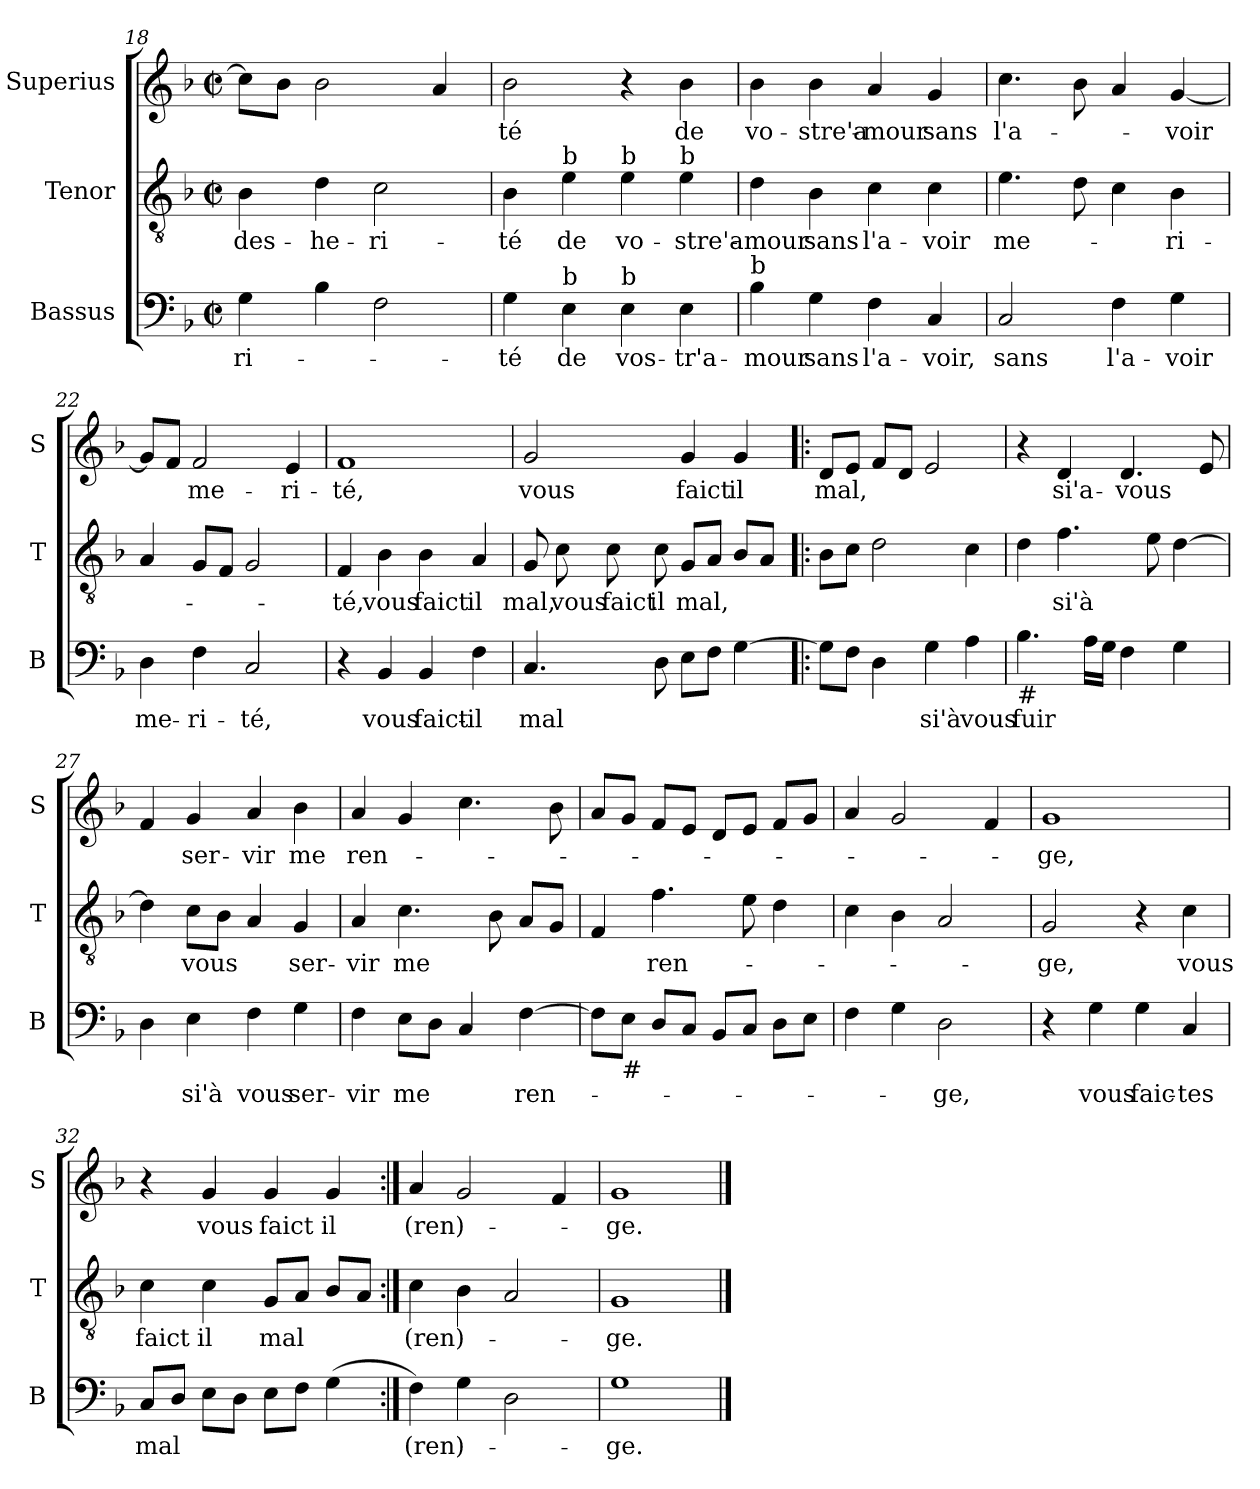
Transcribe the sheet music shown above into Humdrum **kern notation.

**kern	**text	**kern	**text	**kern	**text
*part3	*part3	*part2	*part2	*part1	*part1
*staff3	*staff3	*staff2	*staff2	*staff1	*staff1
*I"Bassus	*	*I"Tenor	*	*I"Superius	*
*I'B	*	*I'T	*	*I'S	*
*clefF4	*	*clefGv2	*	*clefG2	*
*k[b-]	*	*k[b-]	*	*k[b-]	*
*F:	*	*F:	*	*F:	*
*M2/2	*	*M2/2	*	*M2/2	*
*met(c|)	*	*met(c|)	*	*met(c|)	*
=18	=18	=18	=18	=18	=18
!	!LO:LY:b	!	!LO:LY:b	!	!
4G\	-ri-	4B-\	des-	8cc\L]	.
.	.	.	.	8b-\J	.
!	!	!	!LO:LY:b	!	!
4B-\	.	4d\	-he-	2b-\	.
!	!	!	!LO:LY:b	!	!
2F\	.	2c\	-ri-	.	.
.	.	.	.	4a/	.
=19	=19	=19	=19	=19	=19
!	!LO:LY:b	!	!LO:LY:b	!	!LO:LY:b
4G\	-té	4B-\	-té	2b-\	-té
!	!	!LO:TX:a:t=b	!	!	!
!LO:TX:a:t=b	!	!	!	!	!
!	!LO:LY:b	!	!LO:LY:b	!	!
4E\	de	4e\	de	.	.
!	!	!LO:TX:a:t=b	!	!	!
!LO:TX:a:t=b	!	!	!	!	!
!	!LO:LY:b	!	!LO:LY:b	!	!
4E\	vos-	4e\	vo-	4r	.
!	!	!LO:TX:a:t=b	!	!	!
!	!LO:LY:b	!	!LO:LY:b	!	!LO:LY:b
4E\	-tr'a-	4e\	-stre'a-	4b-\	de
=20	=20	=20	=20	=20	=20
!LO:TX:a:t=b	!	!	!	!	!
!	!LO:LY:b	!	!LO:LY:b	!	!LO:LY:b
4B-\	-mour	4d\	-mour	4b-\	vo-
!	!LO:LY:b	!	!LO:LY:b	!	!LO:LY:b
4G\	sans	4B-\	sans	4b-\	-stre'a-
!	!LO:LY:b	!	!LO:LY:b	!	!LO:LY:b
4F\	l'a-	4c\	l'a-	4a/	-mour
!	!LO:LY:b	!	!LO:LY:b	!	!LO:LY:b
4C/	-voir,	4c\	-voir	4g/	sans
!!LO:LB:g=z
=21	=21	=21	=21	=21	=21
!	!LO:LY:b	!	!LO:LY:b	!	!LO:LY:b
2C/	sans	4.e\	me-	4.cc\	l'a-
.	.	8d\	.	8b-\	.
!	!LO:LY:b	!	!	!	!
4F\	l'a-	4c\	.	4a/	.
!	!LO:LY:b	!	!LO:LY:b	!	!LO:LY:b
4G\	-voir	4B-\	-ri-	[4g/	-voir
=22	=22	=22	=22	=22	=22
!	!LO:LY:b	!	!	!	!
4D\	me-	4A/	.	8g/L]	.
.	.	.	.	8f/J	.
!	!LO:LY:b	!	!	!	!LO:LY:b
4F\	-ri-	8G/L	.	2f/	me-
.	.	8F/J	.	.	.
!	!LO:LY:b	!	!	!	!
2C/	-té,	2G/	.	.	.
!	!	!	!	!	!LO:LY:b
.	.	.	.	4e/	-ri-
=23	=23	=23	=23	=23	=23
!	!	!	!LO:LY:b	!	!LO:LY:b
4r	.	4F/	-té,	1f	-té,
!	!LO:LY:b	!	!LO:LY:b	!	!
4BB-/	vous	4B-\	vous	.	.
!	!LO:LY:b	!	!LO:LY:b	!	!
4BB-/	faict-	4B-\	faict	.	.
!	!LO:LY:b	!	!LO:LY:b	!	!
4F\	-il	4A/	il	.	.
=24	=24	=24	=24	=24	=24
!	!LO:LY:b	!	!LO:LY:b	!	!LO:LY:b
4.C/	mal	8G/	mal,	2g/	vous
!	!	!	!LO:LY:b	!	!
.	.	8c\	vous	.	.
!	!	!	!LO:LY:b	!	!
.	.	8c\	faict	.	.
!	!	!	!LO:LY:b	!	!
8D\	.	8c\	il	.	.
!	!	!	!LO:LY:b	!	!LO:LY:b
8E\L	.	8G/L	mal,	4g/	faict
8F\J	.	8A/J	.	.	.
!	!	!	!	!	!LO:LY:b
[4G\	.	8B-/L	.	4g/	il
.	.	8A/J	.	.	.
!!LO:LB:g=z
=25!|:	=25!|:	=25!|:	=25!|:	=25!|:	=25!|:
!	!	!	!	!	!LO:LY:b
8G\L]	.	8B-\L	.	8d/L	mal,
8F\J	.	8c\J	.	8e/J	.
4D\	.	2d\	.	8f/L	.
.	.	.	.	8d/J	.
!	!LO:LY:b	!	!	!	!
4G\	si'à	.	.	2e/	.
!	!LO:LY:b	!	!	!	!
4A\	vous	4c\	.	.	.
=26	=26	=26	=26	=26	=26
!LO:TX:b:t=#	!	!	!	!	!
!	!LO:LY:b	!	!	!	!
4.B-\	fuir	4d\	.	4r	.
!	!	!	!LO:LY:b	!	!LO:LY:b
.	.	4.f\	si'à	4d/	si'a-
16A\LL	.	.	.	.	.
16G\JJ	.	.	.	.	.
!	!	!	!	!	!LO:LY:b
4F\	.	.	.	4.d/	-vous
.	.	8e\	.	.	.
4G\	.	[4d\	.	.	.
.	.	.	.	8e/	.
=27	=27	=27	=27	=27	=27
4D\	.	4d\]	.	4f/	.
!	!LO:LY:b	!	!LO:LY:b	!	!LO:LY:b
4E\	si'à	8c\L	vous	4g/	ser-
.	.	8B-\J	.	.	.
!	!LO:LY:b	!	!	!	!LO:LY:b
4F\	vous	4A/	.	4a/	-vir
!	!LO:LY:b	!	!LO:LY:b	!	!LO:LY:b
4G\	ser-	4G/	ser-	4b-\	me
=28	=28	=28	=28	=28	=28
!	!LO:LY:b	!	!LO:LY:b	!	!LO:LY:b
4F\	-vir	4A/	-vir	4a/	ren-
!	!LO:LY:b	!	!LO:LY:b	!	!
8E\L	me	4.c\	me	4g/	.
8D\J	.	.	.	.	.
4C/	.	.	.	4.cc\	.
.	.	8B-\	.	.	.
!	!LO:LY:b	!	!	!	!
[4F\	ren-	8A/L	.	.	.
.	.	8G/J	.	8b-\	.
=29	=29	=29	=29	=29	=29
8F\L]	.	4F/	.	8a/L	.
!LO:TX:b:t=#	!	!	!	!	!
8E\J	.	.	.	8g/J	.
!	!	!	!LO:LY:b	!	!
8D/L	.	4.f\	ren-	8f/L	.
8C/J	.	.	.	8e/J	.
8BB-/L	.	.	.	8d/L	.
8C/J	.	8e\	.	8e/J	.
8D\L	.	4d\	.	8f/L	.
8E\J	.	.	.	8g/J	.
!!LO:LB:g=z
=30	=30	=30	=30	=30	=30
4F\	.	4c\	.	4a/	.
4G\	.	4B-\	.	2g/	.
!	!LO:LY:b	!	!	!	!
2D\	-ge,	2A/	.	.	.
.	.	.	.	4f/	.
=31	=31	=31	=31	=31	=31
!	!	!	!LO:LY:b	!	!LO:LY:b
4r	.	2G/	-ge,	1g	-ge,
!	!LO:LY:b	!	!	!	!
4G\	vous	.	.	.	.
!	!LO:LY:b	!	!	!	!
4G\	faic-	4r	.	.	.
!	!LO:LY:b	!	!LO:LY:b	!	!
4C/	-tes	4c\	vous	.	.
=32	=32	=32	=32	=32	=32
!	!LO:LY:b	!	!LO:LY:b	!	!
8C/L	mal	4c\	faict	4r	.
8D/J	.	.	.	.	.
!	!	!	!LO:LY:b	!	!LO:LY:b
8E\L	.	4c\	il	4g/	vous
8D\J	.	.	.	.	.
!	!	!	!LO:LY:b	!	!LO:LY:b
8E\L	.	8G/L	mal	4g/	faict
8F\J	.	8A/J	.	.	.
!	!	!	!	!	!LO:LY:b
(>4G\	.	8B-/L	.	4g/	il
.	.	8A/J	.	.	.
=33:|!	=33:|!	=33:|!	=33:|!	=33:|!	=33:|!
!	!LO:LY:b	!	!LO:LY:b	!	!LO:LY:b
4F\)	(ren)-	4c\	(ren)-	4a/	(ren)-
4G\	.	4B-\	.	2g/	.
2D\	.	2A/	.	.	.
.	.	.	.	4f/	.
=34	=34	=34	=34	=34	=34
!	!LO:LY:b	!	!LO:LY:b	!	!LO:LY:b
1G	-ge.	1G	-ge.	1g	-ge.
==	==	==	==	==	==
*-	*-	*-	*-	*-	*-
